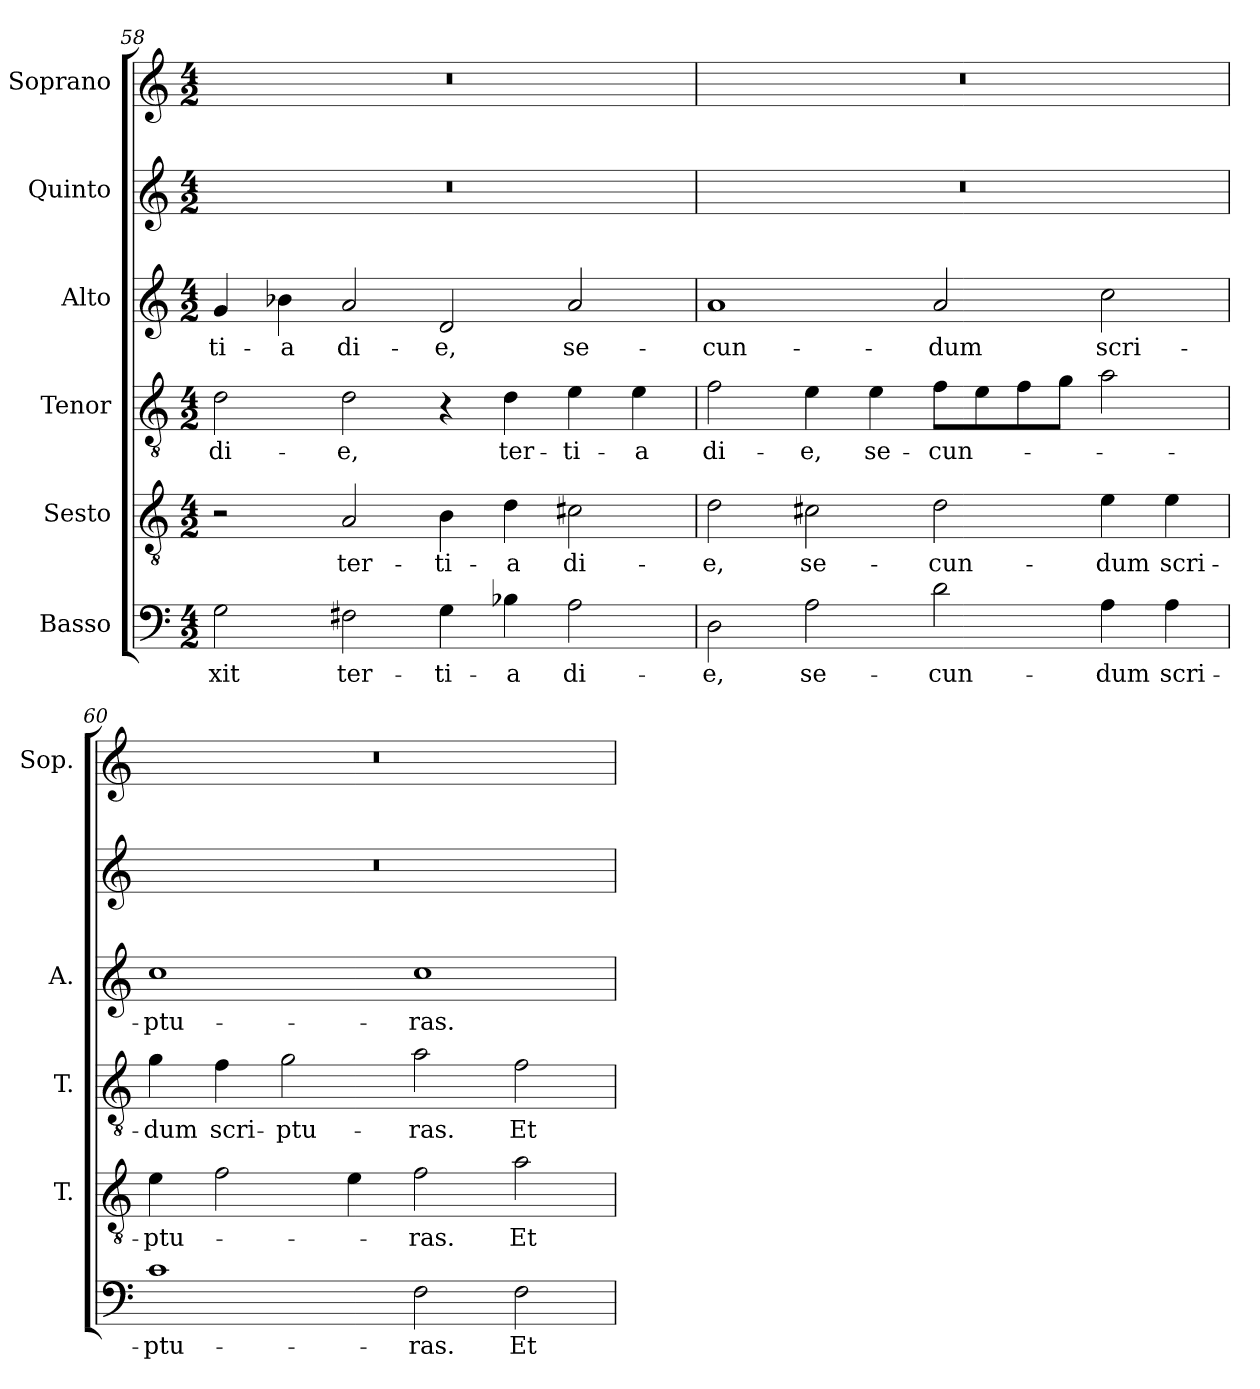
**kern	**text	**kern	**text	**kern	**text	**kern	**text	**kern	**kern
*part6	*part6	*part5	*part5	*part4	*part4	*part3	*part3	*part2	*part1
*staff6	*staff6	*staff5	*staff5	*staff4	*staff4	*staff3	*staff3	*staff2	*staff1
*I"Basso	*	*I"Sesto	*	*I"Tenor	*	*I"Alto	*	*I"Quinto	*I"Soprano
*	*	*I'T.	*	*I'T.	*	*I'A.	*	*	*I'Sop.
*clefF4	*	*clefGv2	*	*clefGv2	*	*clefG2	*	*clefG2	*clefG2
*	*	*ITrd7c12	*	*ITrd7c12	*	*	*	*	*
*k[]	*	*k[]	*	*k[]	*	*k[]	*	*k[]	*k[]
*C:	*	*C:	*	*C:	*	*C:	*	*C:	*C:
*M4/2	*	*M4/2	*	*M4/2	*	*M4/2	*	*M4/2	*M4/2
=58	=58	=58	=58	=58	=58	=58	=58	=58	=58
!	!LO:LY:b:color=#000000	!	!	!	!	!	!	!	!
!	!	!	!	!	!LO:LY:b:color=#000000	!	!	!	!
!	!	!	!	!	!	!	!LO:LY:b:color=#000000	!LO:N:vis=1	!LO:N:vis=1
2Gi\	-xit	2r	.	2Di\	di-	4gi/	-ti-	0r	0r
!	!	!	!	!	!	!	!LO:LY:b:color=#000000	!	!
.	.	.	.	.	.	4b-Xi\	-a	.	.
!	!LO:LY:b:color=#000000	!	!	!	!	!	!	!	!
!	!	!	!LO:LY:b:color=#000000	!	!	!	!	!	!
!	!	!	!	!	!LO:LY:b:color=#000000	!	!	!	!
!	!	!	!	!	!	!	!LO:LY:b:color=#000000	!	!
2F#Xi\	ter-	2AAi/	ter-	2Di\	-e,	2ai/	di-	.	.
!	!LO:LY:b:color=#000000	!	!	!	!	!	!	!	!
!	!	!	!LO:LY:b:color=#000000	!	!	!	!	!	!
!	!	!	!	!	!	!	!LO:LY:b:color=#000000	!	!
4Gi\	-ti-	4BBi\	-ti-	4r	.	2di/	-e,	.	.
!	!LO:LY:b:color=#000000	!	!	!	!	!	!	!	!
!	!	!	!LO:LY:b:color=#000000	!	!	!	!	!	!
!	!	!	!	!	!LO:LY:b:color=#000000	!	!	!	!
4B-Xi\	-a	4Di\	-a	4Di\	ter-	.	.	.	.
!	!LO:LY:b:color=#000000	!	!	!	!	!	!	!	!
!	!	!	!LO:LY:b:color=#000000	!	!	!	!	!	!
!	!	!	!	!	!LO:LY:b:color=#000000	!	!	!	!
!	!	!	!	!	!	!	!LO:LY:b:color=#000000	!	!
2Ai\	di-	2C#Xi\	di-	4Ei\	-ti-	2ai/	se-	.	.
!	!	!	!	!	!LO:LY:b:color=#000000	!	!	!	!
.	.	.	.	4Ei\	-a	.	.	.	.
=59	=59	=59	=59	=59	=59	=59	=59	=59	=59
!	!LO:LY:b:color=#000000	!	!	!	!	!	!	!	!
!	!	!	!LO:LY:b:color=#000000	!	!	!	!	!	!
!	!	!	!	!	!LO:LY:b:color=#000000	!	!	!	!
!	!	!	!	!	!	!	!LO:LY:b:color=#000000	!LO:N:vis=1	!LO:N:vis=1
2Di\	-e,	2Di\	-e,	2Fi\	di-	1ai	-cun-	0r	0r
!	!LO:LY:b:color=#000000	!	!	!	!	!	!	!	!
!	!	!	!LO:LY:b:color=#000000	!	!	!	!	!	!
!	!	!	!	!	!LO:LY:b:color=#000000	!	!	!	!
2Ai\	se-	2C#Xi\	se-	4Ei\	-e,	.	.	.	.
!	!	!	!	!	!LO:LY:b:color=#000000	!	!	!	!
.	.	.	.	4Ei\	se-	.	.	.	.
!	!LO:LY:b:color=#000000	!	!	!	!	!	!	!	!
!	!	!	!LO:LY:b:color=#000000	!	!	!	!	!	!
!	!	!	!	!	!LO:LY:b:color=#000000	!	!	!	!
!	!	!	!	!	!	!	!LO:LY:b:color=#000000	!	!
2di\	-cun-	2Di\	-cun-	8Fi\L	-cun-	2ai/	-dum	.	.
.	.	.	.	8Ei\	.	.	.	.	.
.	.	.	.	8Fi\	.	.	.	.	.
.	.	.	.	8Gi\J	.	.	.	.	.
!	!LO:LY:b:color=#000000	!	!	!	!	!	!	!	!
!	!	!	!LO:LY:b:color=#000000	!	!	!	!	!	!
!	!	!	!	!	!	!	!LO:LY:b:color=#000000	!	!
4Ai\	-dum	4Ei\	-dum	2Ai\	.	2cci\	scri-	.	.
!	!LO:LY:b:color=#000000	!	!	!	!	!	!	!	!
!	!	!	!LO:LY:b:color=#000000	!	!	!	!	!	!
4Ai\	scri-	4Ei\	scri-	.	.	.	.	.	.
!!LO:PB:g=z
=60	=60	=60	=60	=60	=60	=60	=60	=60	=60
!	!LO:LY:b:color=#000000	!	!	!	!	!	!	!	!
!	!	!	!LO:LY:b:color=#000000	!	!	!	!	!	!
!	!	!	!	!	!LO:LY:b:color=#000000	!	!	!	!
!	!	!	!	!	!	!	!LO:LY:b:color=#000000	!LO:N:vis=1	!LO:N:vis=1
1ci	-ptu-	4Ei\	-ptu-	4Gi\	-dum	1cci	-ptu-	0r	0r
!	!	!	!	!	!LO:LY:b:color=#000000	!	!	!	!
.	.	2Fi\	.	4Fi\	scri-	.	.	.	.
!	!	!	!	!	!LO:LY:b:color=#000000	!	!	!	!
.	.	.	.	2Gi\	-ptu-	.	.	.	.
.	.	4Ei\	.	.	.	.	.	.	.
!	!LO:LY:b:color=#000000	!	!	!	!	!	!	!	!
!	!	!	!LO:LY:b:color=#000000	!	!	!	!	!	!
!	!	!	!	!	!LO:LY:b:color=#000000	!	!	!	!
!	!	!	!	!	!	!	!LO:LY:b:color=#000000	!	!
2Fi\	-ras.	2Fi\	-ras.	2Ai\	-ras.	1cci	-ras.	.	.
!	!LO:LY:b:color=#000000	!	!	!	!	!	!	!	!
!	!	!	!LO:LY:b:color=#000000	!	!	!	!	!	!
!	!	!	!	!	!LO:LY:b:color=#000000	!	!	!	!
2Fi\	Et	2Ai\	Et	2Fi\	Et	.	.	.	.
=	=	=	=	=	=	=	=	=	=
*-	*-	*-	*-	*-	*-	*-	*-	*-	*-
